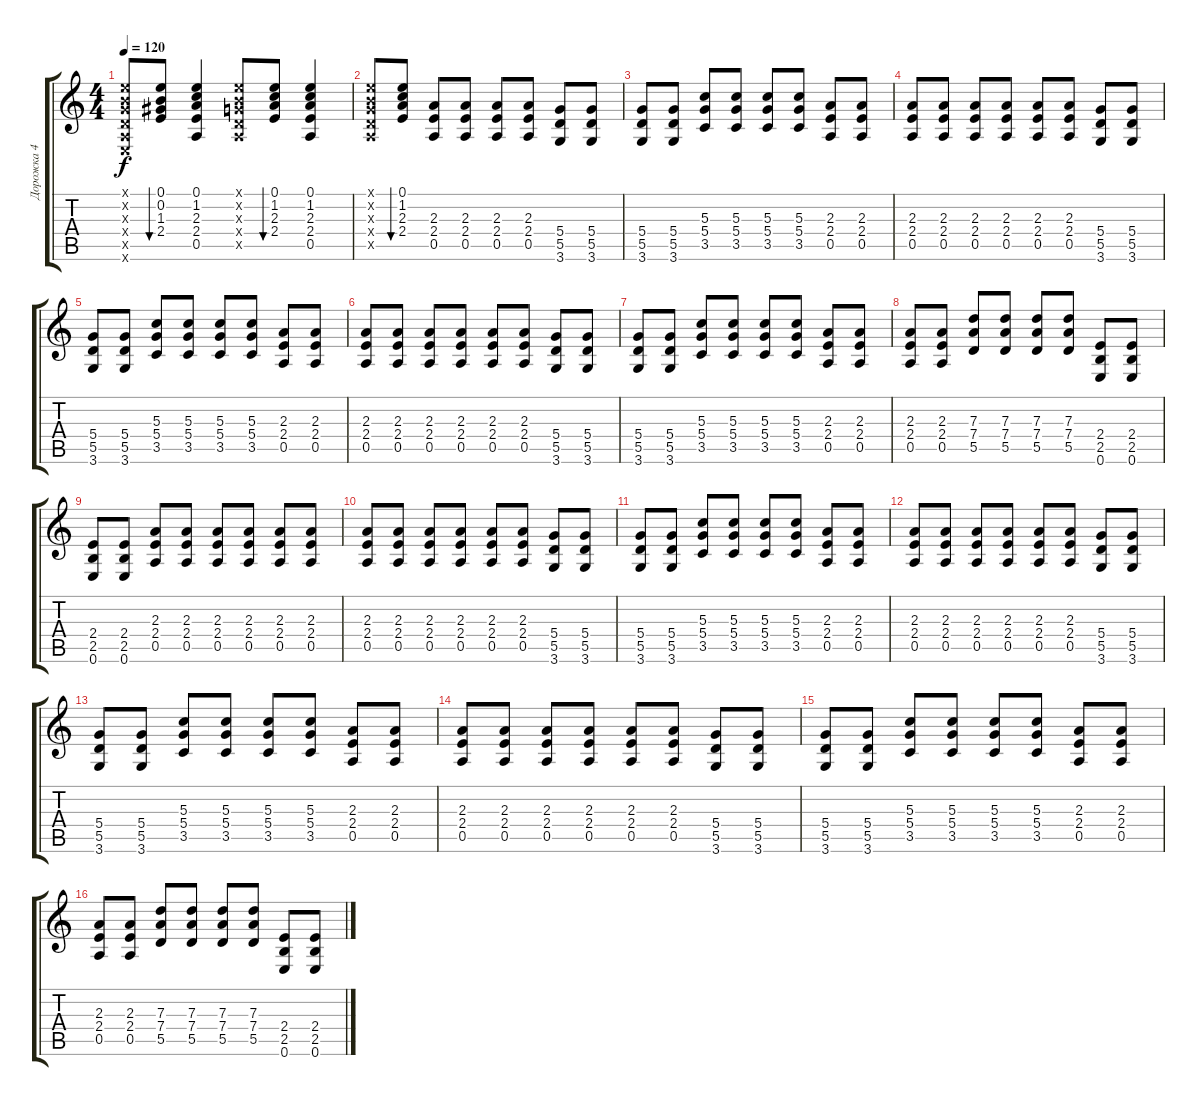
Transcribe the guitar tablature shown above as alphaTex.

\track ("Дорожка 4" "Дорожка 4") {instrument acousticguitarnylon}
\staff {score tabs}
\tuning (E4 B3 G3 D3 A2 E2) {hide}
\ts (4 4)
\tempo 120
\clef g2
\ks c
(0.1{x} 0.2{x} 0.3{x} 0.4{x} 0.5{x} 0.6{x}).8{dy f} (0.1 0.2 1.3 2.4).8{bu 60} (0.1 1.2 2.3 2.4 0.5).4 (0.1{x} 0.2{x} 0.3{x} 0.4{x} 0.5{x}).8 (0.1 1.2 2.3 2.4).8{bu 60} (0.1 1.2 2.3 2.4 0.5).4 |
(0.1{x} 0.2{x} 0.3{x} 0.4{x} 0.5{x}).8 (0.1 1.2 2.3 2.4).8{bu 60} (2.3 2.4 0.5).8{instrument overdrivenguitar} (2.3 2.4 0.5).8 (2.3 2.4 0.5).8 (2.3 2.4 0.5).8 (5.4 5.5 3.6).8 (5.4 5.5 3.6).8 |
(5.4 5.5 3.6).8 (5.4 5.5 3.6).8 (5.3 5.4 3.5).8 (5.3 5.4 3.5).8 (5.3 5.4 3.5).8 (5.3 5.4 3.5).8 (2.3 2.4 0.5).8 (2.3 2.4 0.5).8 |
(2.3 2.4 0.5).8 (2.3 2.4 0.5).8 (2.3 2.4 0.5).8 (2.3 2.4 0.5).8 (2.3 2.4 0.5).8 (2.3 2.4 0.5).8 (5.4 5.5 3.6).8 (5.4 5.5 3.6).8 |
(5.4 5.5 3.6).8 (5.4 5.5 3.6).8 (5.3 5.4 3.5).8 (5.3 5.4 3.5).8 (5.3 5.4 3.5).8 (5.3 5.4 3.5).8 (2.3 2.4 0.5).8 (2.3 2.4 0.5).8 |
(2.3 2.4 0.5).8 (2.3 2.4 0.5).8 (2.3 2.4 0.5).8 (2.3 2.4 0.5).8 (2.3 2.4 0.5).8 (2.3 2.4 0.5).8 (5.4 5.5 3.6).8 (5.4 5.5 3.6).8 |
(5.4 5.5 3.6).8 (5.4 5.5 3.6).8 (5.3 5.4 3.5).8 (5.3 5.4 3.5).8 (5.3 5.4 3.5).8 (5.3 5.4 3.5).8 (2.3 2.4 0.5).8 (2.3 2.4 0.5).8 |
(2.3 2.4 0.5).8 (2.3 2.4 0.5).8 (7.3 7.4 5.5).8 (7.3 7.4 5.5).8 (7.3 7.4 5.5).8 (7.3 7.4 5.5).8 (2.4 2.5 0.6).8 (2.4 2.5 0.6).8 |
(2.4 2.5 0.6).8 (2.4 2.5 0.6).8 (2.3 2.4 0.5).8 (2.3 2.4 0.5).8 (2.3 2.4 0.5).8 (2.3 2.4 0.5).8 (2.3 2.4 0.5).8 (2.3 2.4 0.5).8 |
(2.3 2.4 0.5).8 (2.3 2.4 0.5).8 (2.3 2.4 0.5).8{instrument overdrivenguitar} (2.3 2.4 0.5).8 (2.3 2.4 0.5).8 (2.3 2.4 0.5).8 (5.4 5.5 3.6).8 (5.4 5.5 3.6).8 |
(5.4 5.5 3.6).8 (5.4 5.5 3.6).8 (5.3 5.4 3.5).8 (5.3 5.4 3.5).8 (5.3 5.4 3.5).8 (5.3 5.4 3.5).8 (2.3 2.4 0.5).8 (2.3 2.4 0.5).8 |
(2.3 2.4 0.5).8 (2.3 2.4 0.5).8 (2.3 2.4 0.5).8 (2.3 2.4 0.5).8 (2.3 2.4 0.5).8 (2.3 2.4 0.5).8 (5.4 5.5 3.6).8 (5.4 5.5 3.6).8 |
(5.4 5.5 3.6).8 (5.4 5.5 3.6).8 (5.3 5.4 3.5).8 (5.3 5.4 3.5).8 (5.3 5.4 3.5).8 (5.3 5.4 3.5).8 (2.3 2.4 0.5).8 (2.3 2.4 0.5).8 |
(2.3 2.4 0.5).8 (2.3 2.4 0.5).8 (2.3 2.4 0.5).8 (2.3 2.4 0.5).8 (2.3 2.4 0.5).8 (2.3 2.4 0.5).8 (5.4 5.5 3.6).8 (5.4 5.5 3.6).8 |
(5.4 5.5 3.6).8 (5.4 5.5 3.6).8 (5.3 5.4 3.5).8 (5.3 5.4 3.5).8 (5.3 5.4 3.5).8 (5.3 5.4 3.5).8 (2.3 2.4 0.5).8 (2.3 2.4 0.5).8 |
(2.3 2.4 0.5).8 (2.3 2.4 0.5).8 (7.3 7.4 5.5).8 (7.3 7.4 5.5).8 (7.3 7.4 5.5).8 (7.3 7.4 5.5).8 (2.4 2.5 0.6).8 (2.4 2.5 0.6).8
